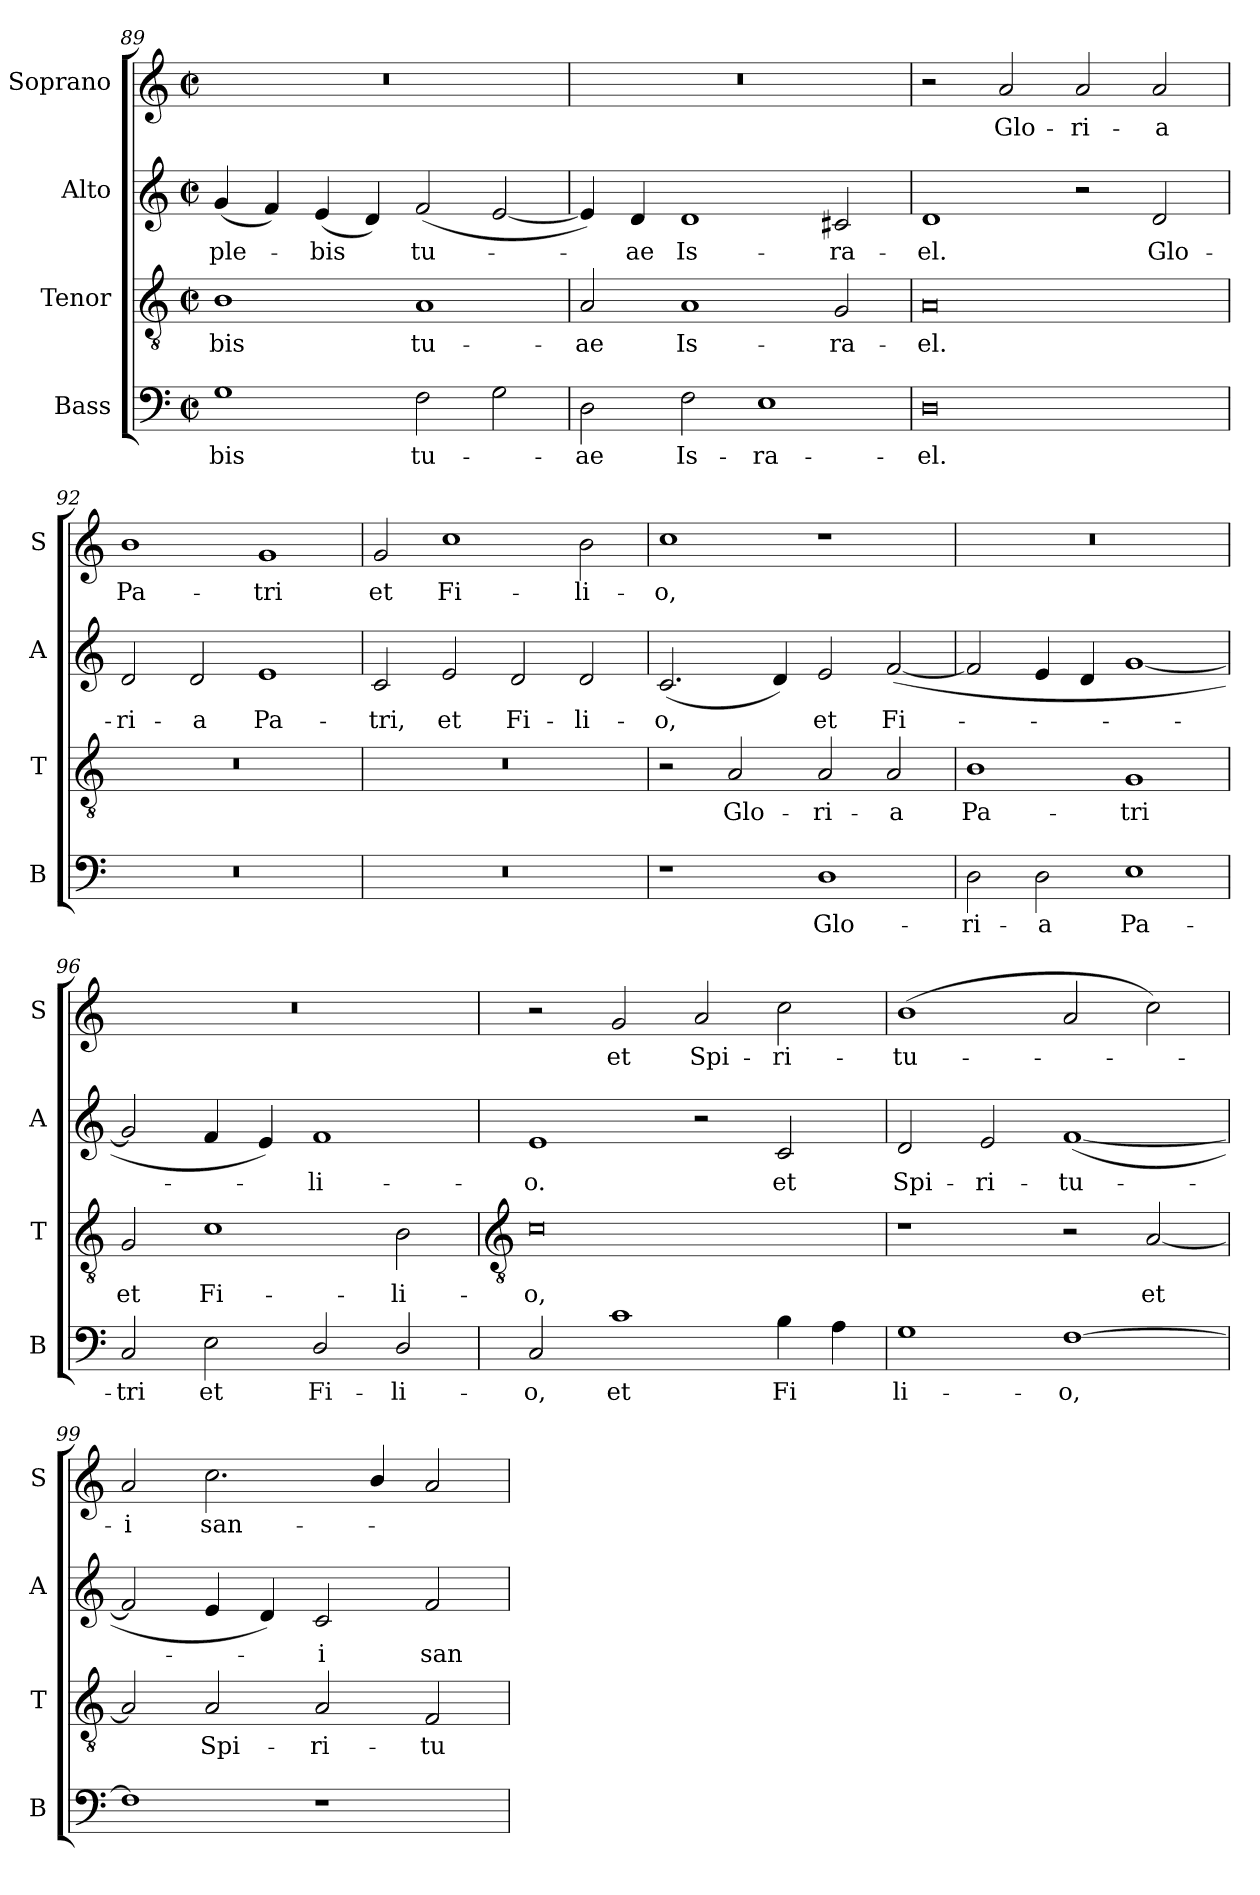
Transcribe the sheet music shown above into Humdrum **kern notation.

**kern	**text	**kern	**text	**kern	**text	**kern	**text
*part4	*part4	*part3	*part3	*part2	*part2	*part1	*part1
*staff4	*staff4	*staff3	*staff3	*staff2	*staff2	*staff1	*staff1
*I"Bass	*	*I"Tenor	*	*I"Alto	*	*I"Soprano	*
*I'B	*	*I'T	*	*I'A	*	*I'S	*
!!LO:LB:g=z
*clefF4	*	*clefGv2	*	*clefG2	*	*clefG2	*
*k[]	*	*k[]	*	*k[]	*	*k[]	*
*C:	*	*C:	*	*C:	*	*C:	*
*M4/2	*	*M4/2	*	*M4/2	*	*M4/2	*
*met(c|)	*	*met(c|)	*	*met(c|)	*	*met(c|)	*
=89	=89	=89	=89	=89	=89	=89	=89
!	!LO:LY:b	!	!LO:LY:b	!	!LO:LY:b	!	!
1G	-bis	1B	-bis	(<4g	ple-	0r	.
.	.	.	.	4f)	.	.	.
!	!	!	!	!	!LO:LY:b	!	!
.	.	.	.	(<4e	bis	.	.
.	.	.	.	4d)	.	.	.
!	!LO:LY:b	!	!LO:LY:b	!	!LO:LY:b	!	!
2F	tu-	1A	tu-	(<2f	tu-	.	.
2G	.	.	.	[2e	.	.	.
=90	=90	=90	=90	=90	=90	=90	=90
!	!LO:LY:b	!	!LO:LY:b	!	!	!	!
2D	-ae	2A	-ae	4e])	.	0r	.
!	!	!	!	!	!LO:LY:b	!	!
.	.	.	.	4d	ae	.	.
!	!LO:LY:b	!	!LO:LY:b	!	!LO:LY:b	!	!
2F	Is-	1A	Is-	1d	Is-	.	.
!	!LO:LY:b	!	!	!	!	!	!
1E	-ra-	.	.	.	.	.	.
!	!	!	!LO:LY:b	!	!LO:LY:b	!	!
.	.	2G	-ra-	2c#X	-ra-	.	.
=91	=91	=91	=91	=91	=91	=91	=91
!	!LO:LY:b	!	!LO:LY:b	!	!LO:LY:b	!	!
0D	-el.	0A	-el.	1d	-el.	2r	.
!	!	!	!	!	!	!	!LO:LY:b
.	.	.	.	.	.	2a	Glo-
!	!	!	!	!	!	!	!LO:LY:b
.	.	.	.	2r	.	2a	-ri-
!	!	!	!	!	!LO:LY:b	!	!LO:LY:b
.	.	.	.	2d	Glo-	2a	-a
=92	=92	=92	=92	=92	=92	=92	=92
!	!	!	!	!	!LO:LY:b	!	!LO:LY:b
0r	.	0r	.	2d	-ri-	1b	Pa-
!	!	!	!	!	!LO:LY:b	!	!
.	.	.	.	2d	-a	.	.
!	!	!	!	!	!LO:LY:b	!	!LO:LY:b
.	.	.	.	1e	Pa-	1g	-tri
=93	=93	=93	=93	=93	=93	=93	=93
!	!	!	!	!	!LO:LY:b	!	!LO:LY:b
0r	.	0r	.	2c	-tri,	2g	et
!	!	!	!	!	!LO:LY:b	!	!LO:LY:b
.	.	.	.	2e	et	1cc	Fi-
!	!	!	!	!	!LO:LY:b	!	!
.	.	.	.	2d	Fi-	.	.
!	!	!	!	!	!LO:LY:b	!	!LO:LY:b
.	.	.	.	2d	-li-	2b	-li-
=94	=94	=94	=94	=94	=94	=94	=94
!	!	!	!	!	!LO:LY:b	!	!LO:LY:b
1r	.	2r	.	(<2.c	-o,	1cc	-o,
!	!	!	!LO:LY:b	!	!	!	!
.	.	2A	Glo-	.	.	.	.
.	.	.	.	4d)	.	.	.
!	!LO:LY:b	!	!LO:LY:b	!	!LO:LY:b	!	!
1D	Glo-	2A	-ri-	2e	et	1r	.
!	!	!	!LO:LY:b	!	!LO:LY:b	!	!
.	.	2A	-a	(<[2f	Fi-	.	.
=95	=95	=95	=95	=95	=95	=95	=95
!	!LO:LY:b	!	!LO:LY:b	!	!	!	!
2D	-ri-	1B	Pa-	2f]	.	0r	.
!	!LO:LY:b	!	!	!	!	!	!
2D	-a	.	.	4e	.	.	.
.	.	.	.	4d	.	.	.
!	!LO:LY:b	!	!LO:LY:b	!	!	!	!
1E	Pa-	1G	-tri	[1g	.	.	.
=96	=96	=96	=96	=96	=96	=96	=96
!	!LO:LY:b	!	!LO:LY:b	!	!	!	!
2C	-tri	2G	et	2g]	.	0r	.
!	!LO:LY:b	!	!LO:LY:b	!	!	!	!
2E	et	1c	Fi-	4f	.	.	.
.	.	.	.	4e)	.	.	.
!	!LO:LY:b	!	!	!	!LO:LY:b	!	!
2D/	Fi-	.	.	1f	li-	.	.
!	!LO:LY:b	!	!LO:LY:b	!	!	!	!
2D/	-li-	2B	-li-	.	.	.	.
!!LO:LB:g=z
=97	=97	=97	=97	=97	=97	=97	=97
*	*	*clefGv2	*	*	*	*	*
!	!LO:LY:b	!	!LO:LY:b	!	!LO:LY:b	!	!
2C	-o,	0c	-o,	1e	-o.	2r	.
!	!LO:LY:b	!	!	!	!	!	!LO:LY:b
1c	et	.	.	.	.	2g	et
!	!	!	!	!	!	!	!LO:LY:b
.	.	.	.	2r	.	2a	Spi-
!	!LO:LY:b	!	!	!	!LO:LY:b	!	!LO:LY:b
4B	Fi	.	.	2c	et	2cc	-ri-
4A	.	.	.	.	.	.	.
=98	=98	=98	=98	=98	=98	=98	=98
!	!LO:LY:b	!	!	!	!LO:LY:b	!	!LO:LY:b
1G	li-	1r	.	2d	Spi-	(>1b	-tu-
!	!	!	!	!	!LO:LY:b	!	!
.	.	.	.	2e	-ri-	.	.
!	!LO:LY:b	!	!	!	!LO:LY:b	!	!
[1F	-o,	2r	.	(<[1f	-tu-	2a	.
!	!	!	!LO:LY:b	!	!	!	!
.	.	[2A	et	.	.	2cc)	.
=99	=99	=99	=99	=99	=99	=99	=99
!	!	!	!	!	!	!	!LO:LY:b
1F]	.	2A]	.	2f]	.	2a	i
!	!	!	!LO:LY:b	!	!	!	!LO:LY:b
.	.	2A	Spi-	4e	.	2.cc	san-
.	.	.	.	4d)	.	.	.
!	!	!	!LO:LY:b	!	!LO:LY:b	!	!
1r	.	2A	-ri-	2c	i	.	.
.	.	.	.	.	.	4b/	.
!	!	!	!LO:LY:b	!	!LO:LY:b	!	!
.	.	2F	-tu-	2f	san-	2a	.
=	=	=	=	=	=	=	=
*-	*-	*-	*-	*-	*-	*-	*-
